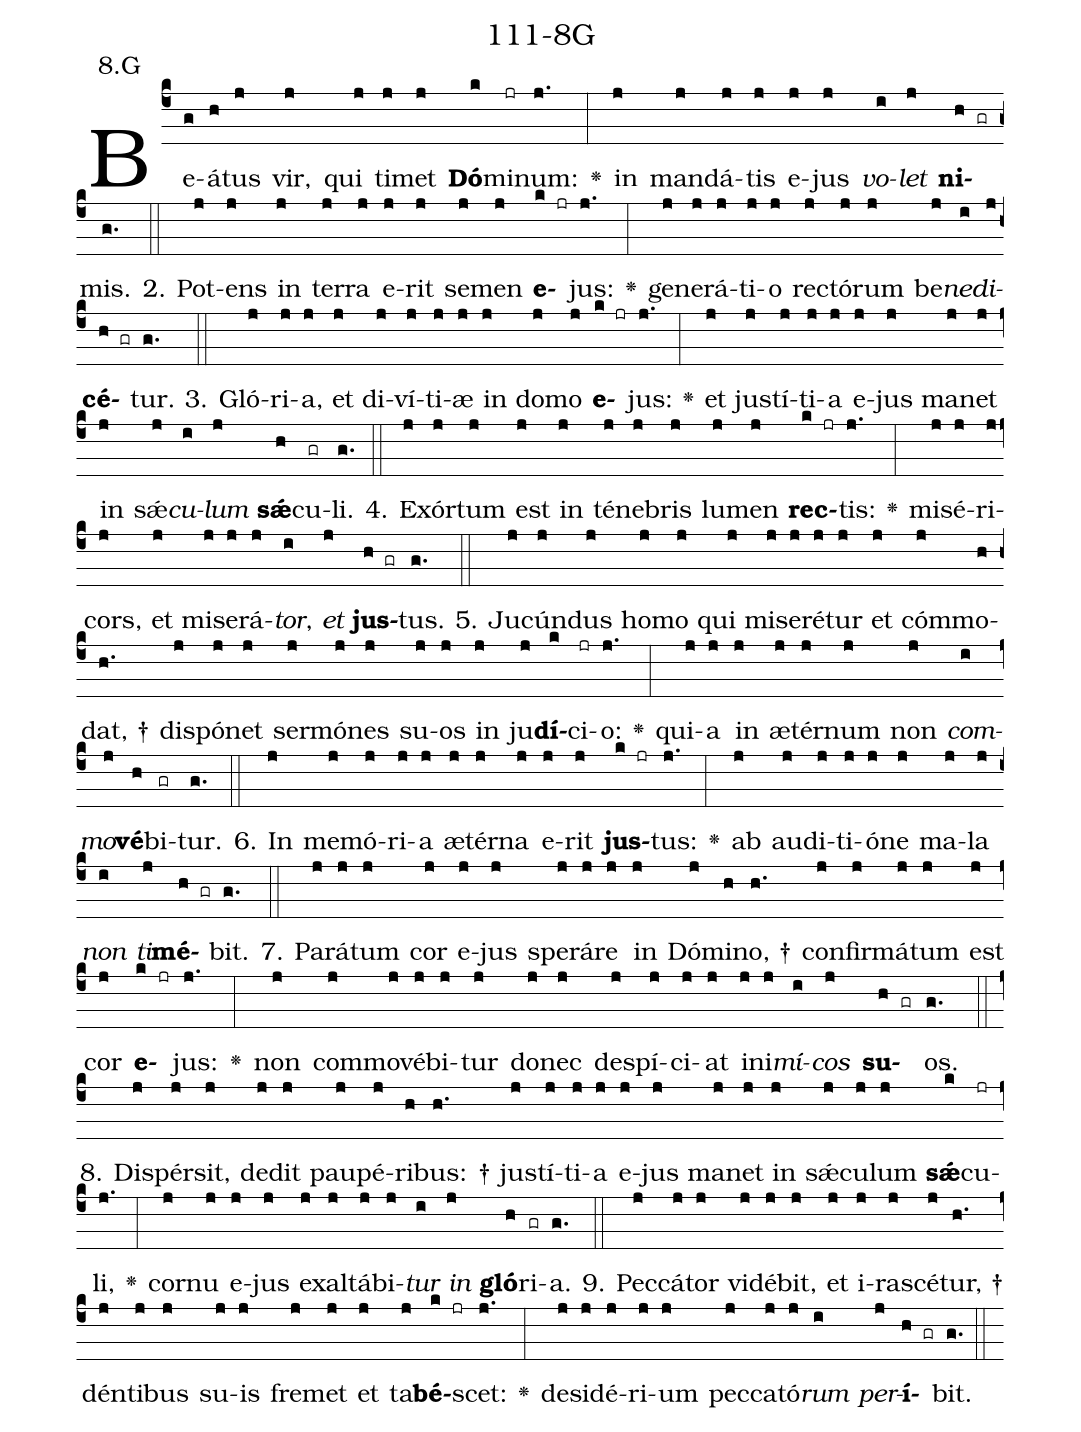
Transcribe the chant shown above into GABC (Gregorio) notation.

name: 111-8G;
annotation: 8.G;
%%
(c4)Be(g)á(h)tus(j) vir,(j) qui(j) ti(j)met(j) <b>Dó</b>(k)mi(jr)num:(j.) <v>\greheightstar</v>(:) in(j) man(j)dá(j)tis(j) e(j)jus(j) <i>vo</i>(i)<i>let</i>(j) <b>ni</b>(h gr)mis.(g.) (::)
2. Pot(j)ens(j) in(j) ter(j)ra(j) e(j)rit(j) se(j)men(j) <b>e</b>(k jr)jus:(j.) <v>\greheightstar</v>(:) ge(j)ne(j)rá(j)ti(j)o(j) rec(j)tó(j)rum(j) be(j)<i>ne</i>(i)<i>di</i>(j)<b>cé</b>(h gr)tur.(g.) (::)
3. Gló(j)ri(j)a,(j) et(j) di(j)ví(j)ti(j)æ(j) in(j) do(j)mo(j) <b>e</b>(k jr)jus:(j.) <v>\greheightstar</v>(:) et(j) jus(j)tí(j)ti(j)a(j) e(j)jus(j) ma(j)net(j) in(j) sǽ(j)<i>cu</i>(i)<i>lum</i>(j) <b>sǽ</b>(h)cu(gr)li.(g.) (::)
4. Ex(j)ór(j)tum(j) est(j) in(j) té(j)ne(j)bris(j) lu(j)men(j) <b>rec</b>(k jr)tis:(j.) <v>\greheightstar</v>(:) mi(j)sé(j)ri(j)cors,(j) et(j) mi(j)se(j)rá(j)<i>tor</i>,(i) <i>et</i>(j) <b>jus</b>(h gr)tus.(g.) (::)
5. Ju(j)cún(j)dus(j) ho(j)mo(j) qui(j) mi(j)se(j)ré(j)tur(j) et(j) cóm(j)mo(h)dat, †(h.) dis(j)pó(j)net(j) ser(j)mó(j)nes(j) su(j)os(j) in(j) ju(j)<b>dí</b>(k)ci(jr)o:(j.) <v>\greheightstar</v>(:) qui(j)a(j) in(j) æ(j)tér(j)num(j) non(j) <i>com</i>(i)<i>mo</i>(j)<b>vé</b>(h)bi(gr)tur.(g.) (::)
6. In(j) me(j)mó(j)ri(j)a(j) æ(j)tér(j)na(j) e(j)rit(j) <b>jus</b>(k jr)tus:(j.) <v>\greheightstar</v>(:) ab(j) au(j)di(j)ti(j)ó(j)ne(j) ma(j)la(j) <i>non</i>(i) <i>ti</i>(j)<b>mé</b>(h gr)bit.(g.) (::)
7. Pa(j)rá(j)tum(j) cor(j) e(j)jus(j) spe(j)rá(j)re(j) in(j) Dó(j)mi(h)no, †(h.) con(j)fir(j)má(j)tum(j) est(j) cor(j) <b>e</b>(k jr)jus:(j.) <v>\greheightstar</v>(:) non(j) com(j)mo(j)vé(j)bi(j)tur(j) do(j)nec(j) de(j)spí(j)ci(j)at(j) in(j)i(j)<i>mí</i>(i)<i>cos</i>(j) <b>su</b>(h gr)os.(g.) (::)
8. Di(j)spér(j)sit,(j) de(j)dit(j) pau(j)pé(j)ri(h)bus: †(h.) jus(j)tí(j)ti(j)a(j) e(j)jus(j) ma(j)net(j) in(j) sǽ(j)cu(j)lum(j) <b>sǽ</b>(k)cu(jr)li,(j.) <v>\greheightstar</v>(:) cor(j)nu(j) e(j)jus(j) ex(j)al(j)tá(j)bi(j)<i>tur</i>(i) <i>in</i>(j) <b>gló</b>(h)ri(gr)a.(g.) (::)
9. Pec(j)cá(j)tor(j) vi(j)dé(j)bit,(j) et(j) i(j)ra(j)scé(j)tur, †(h.) dén(j)ti(j)bus(j) su(j)is(j) fre(j)met(j) et(j) ta(j)<b>bé</b>(k jr)scet:(j.) <v>\greheightstar</v>(:) de(j)si(j)dé(j)ri(j)um(j) pec(j)ca(j)tó(j)<i>rum</i>(i) <i>per</i>(j)<b>í</b>(h gr)bit.(g.) (::)
